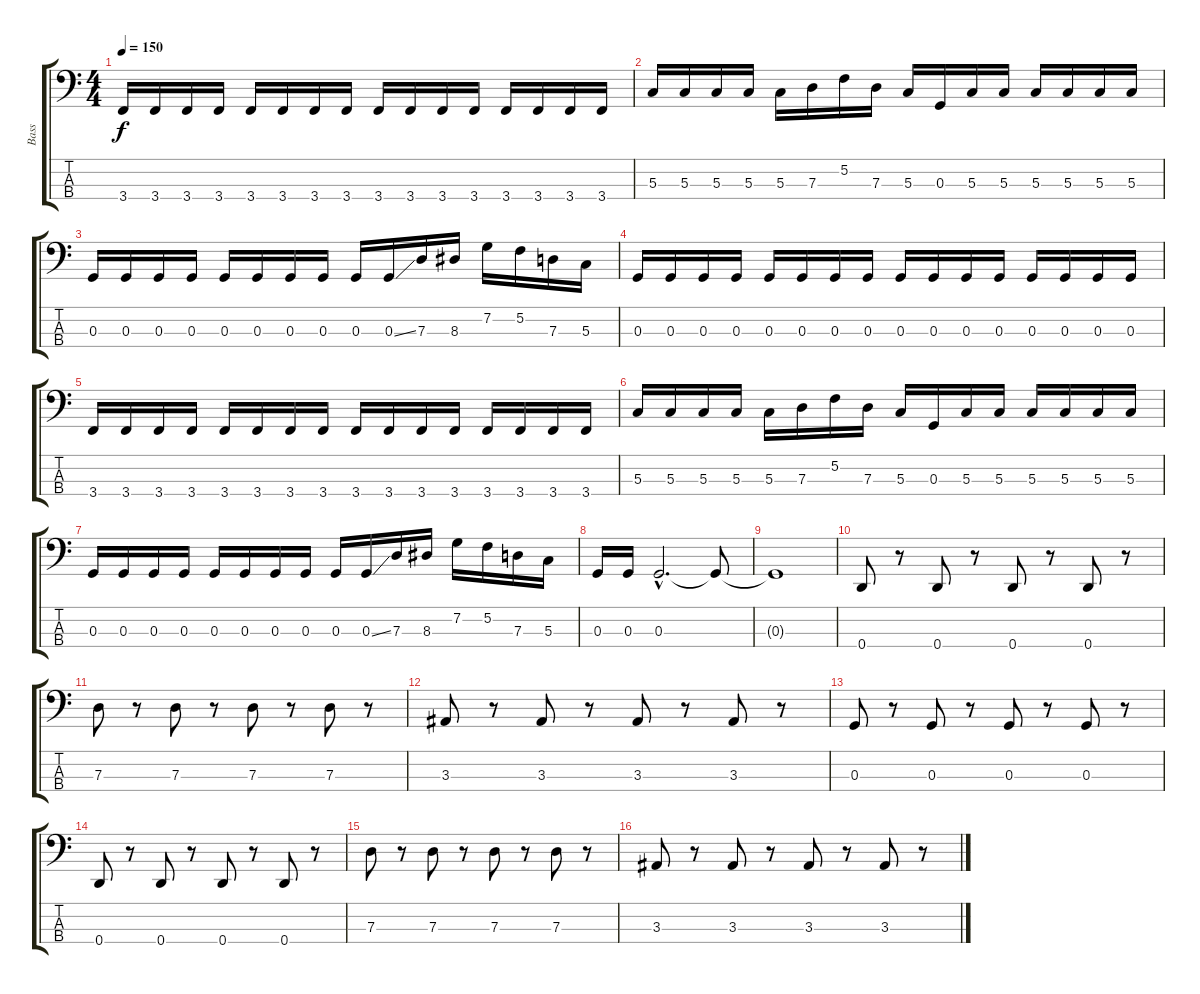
\track ("Bass" "Bass") {instrument electricbasspick}
\staff {score tabs}
\tuning (F2 C2 G1 D1) {hide}
\ts (4 4)
\tempo 150
\clef f4
\ks c
3.4.16{dy f} 3.4.16 3.4.16 3.4.16 3.4.16 3.4.16 3.4.16 3.4.16 3.4.16 3.4.16 3.4.16 3.4.16 3.4.16 3.4.16 3.4.16 3.4.16 |
5.3.16 5.3.16 5.3.16 5.3.16 5.3.16 7.3.16 5.2.16 7.3.16 5.3.16 0.3.16 5.3.16 5.3.16 5.3.16 5.3.16 5.3.16 5.3.16 |
0.3.16 0.3.16 0.3.16 0.3.16 0.3.16 0.3.16 0.3.16 0.3.16 0.3.16 0.3{ss}.16 7.3.16 8.3.16 7.2.16 5.2.16 7.3.16 5.3.16 |
0.3.16 0.3.16 0.3.16 0.3.16 0.3.16 0.3.16 0.3.16 0.3.16 0.3.16 0.3.16 0.3.16 0.3.16 0.3.16 0.3.16 0.3.16 0.3.16 |
3.4.16 3.4.16 3.4.16 3.4.16 3.4.16 3.4.16 3.4.16 3.4.16 3.4.16 3.4.16 3.4.16 3.4.16 3.4.16 3.4.16 3.4.16 3.4.16 |
5.3.16 5.3.16 5.3.16 5.3.16 5.3.16 7.3.16 5.2.16 7.3.16 5.3.16 0.3.16 5.3.16 5.3.16 5.3.16 5.3.16 5.3.16 5.3.16 |
0.3.16 0.3.16 0.3.16 0.3.16 0.3.16 0.3.16 0.3.16 0.3.16 0.3.16 0.3{ss}.16 7.3.16 8.3.16 7.2.16 5.2.16 7.3.16 5.3.16 |
0.3.16 0.3.16 0.3{hac}.2{d} 0.3{t}.8 |
0.3{t}.1 |
0.4.8 r.8 0.4.8 r.8 0.4.8 r.8 0.4.8 r.8 |
7.3.8 r.8 7.3.8 r.8 7.3.8 r.8 7.3.8 r.8 |
3.3.8 r.8 3.3.8 r.8 3.3.8 r.8 3.3.8 r.8 |
0.3.8 r.8 0.3.8 r.8 0.3.8 r.8 0.3.8 r.8 |
0.4.8 r.8 0.4.8 r.8 0.4.8 r.8 0.4.8 r.8 |
7.3.8 r.8 7.3.8 r.8 7.3.8 r.8 7.3.8 r.8 |
3.3.8 r.8 3.3.8 r.8 3.3.8 r.8 3.3.8 r.8
